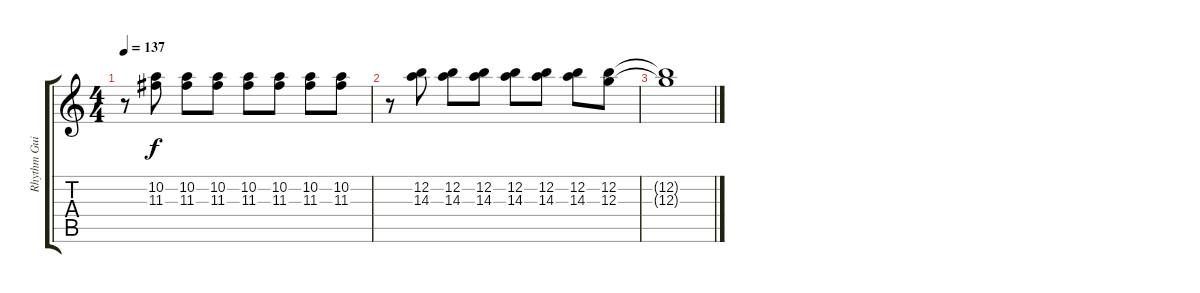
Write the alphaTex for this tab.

\track ("Rhythm Guitar" "Rhythm Gui") {instrument overdrivenguitar}
\staff {score tabs}
\tuning (E4 B3 G3 D3 A2 E2) {hide}
\ts (4 4)
\tempo 137
\clef g2
\ks c
r.8{dy f} (10.2 11.3).8 (10.2 11.3).8 (10.2 11.3).8 (10.2 11.3).8 (10.2 11.3).8 (10.2 11.3).8 (10.2 11.3).8 |
r.8 (12.2 14.3).8 (12.2 14.3).8 (12.2 14.3).8 (12.2 14.3).8 (12.2 14.3).8 (12.2 14.3).8 (12.2 12.3).8 |
(12.2{t} 12.3{t}).1
